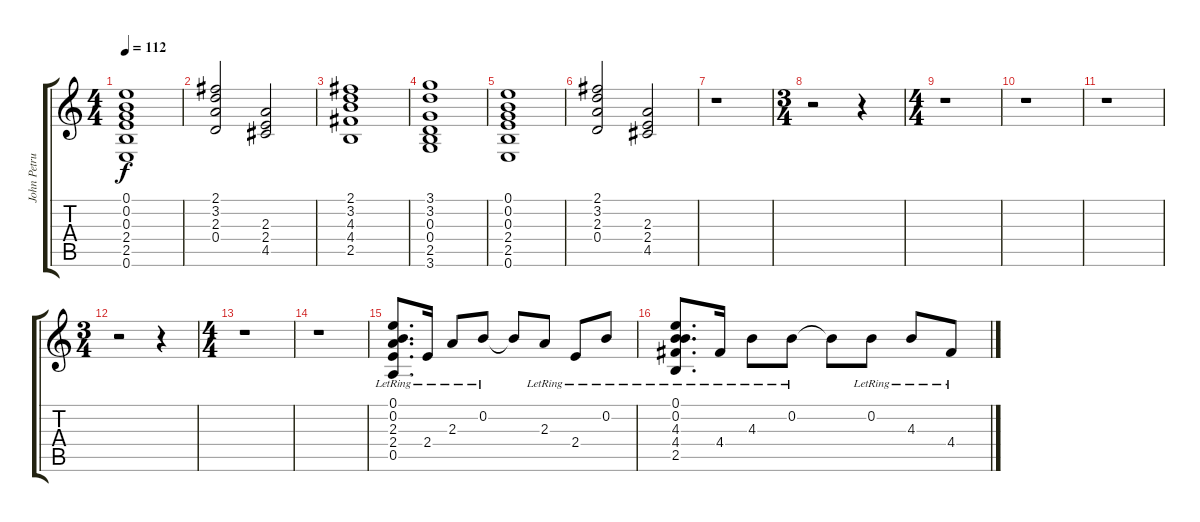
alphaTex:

\track ("John Petrucci" "John Petru") {instrument distortionguitar}
\staff {score tabs}
\tuning (E4 B3 G3 D3 A2 E2) {hide}
\ts (4 4)
\tempo 112
\clef g2
\ks c
(0.1 0.2 0.3 2.4 2.5 0.6).1{dy f} |
(2.1 3.2 2.3 0.4).2 (2.3 2.4 4.5).2 |
(2.1 3.2 4.3 4.4 2.5).1 |
(3.1 3.2 0.3 0.4 2.5 3.6).1 |
(0.1 0.2 0.3 2.4 2.5 0.6).1 |
(2.1 3.2 2.3 0.4).2 (2.3 2.4 4.5).2 |
r.1 |
\ts (3 4)
r.2 r.4 |
\ts (4 4)
r.1 |
r.1 |
r.1 |
\ts (3 4)
r.2 r.4 |
\ts (4 4)
r.1 |
r.1 |
(0.1{lr} 0.2{lr} 2.3{lr} 2.4{lr} 0.5{lr}).8{d} 2.4{lr}.16 2.3{lr}.8 0.2{lr}.8 0.2{t}.8 2.3{lr}.8 2.4{lr}.8 0.2{lr}.8 |
(0.1{lr} 0.2{lr} 4.3{lr} 4.4{lr} 2.5{lr}).8{d} 4.4{lr}.16 4.3{lr}.8 0.2{lr}.8 0.2{t}.8 0.2{lr}.8 4.3{lr}.8 4.4{lr}.8
